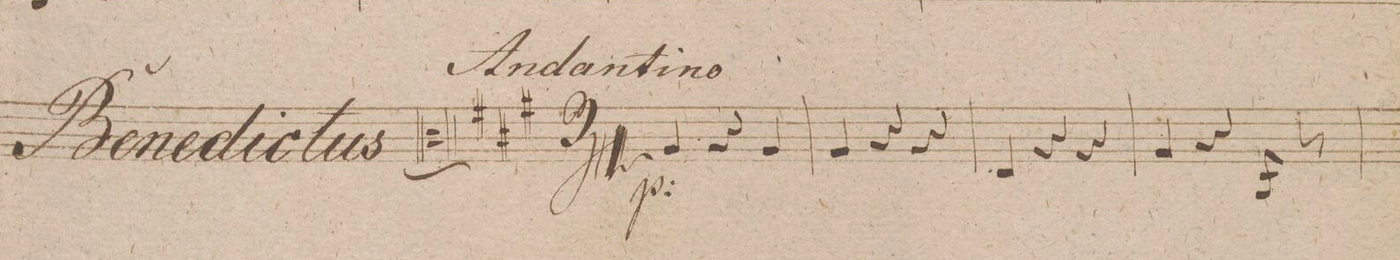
**kern	**dynam
*I"Viola.	*
*clefC3	*
*k[f#c#g#]	*
*M3/4	*
4A/	p
4r	.
4A/	.
=2	=2
4A/	.
4r	.
4r	.
=3	=3
4E/	.
4r	.
4r	.
=4	=4
4A/	.
4r	.
8C#/	.
8r	.
=5	=5
*-	*-
